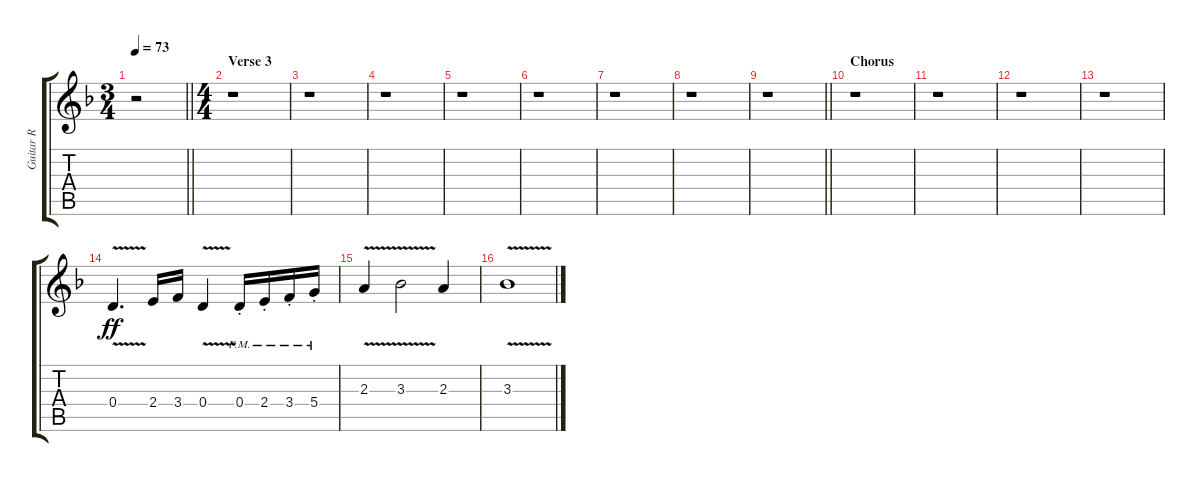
\track ("Guitar R" "Guitar R") {instrument distortionguitar}
\staff {score tabs}
\tuning (E4 B3 G3 D3 A2 E2) {hide}
\ts (3 4)
\tempo 73
\clef g2
\barLineRight lightlight
\ks f
r.2{dy f} |
\ts (4 4)
\section ("" "Verse 3")
r.1 |
r.1 |
r.1 |
r.1 |
r.1 |
r.1 |
r.1 |
\barLineRight lightlight
r.1 |
\section ("" "Chorus")
r.1 |
r.1 |
r.1 |
r.1 |
0.4{v}.4{d dy ff} 2.4.16 3.4.16 0.4{v}.4 0.4{pm st}.16 2.4{pm st}.16 3.4{pm st}.16 5.4{pm st}.16 |
2.3{v}.4 3.3{v}.2 2.3.4 |
3.3{v}.1
